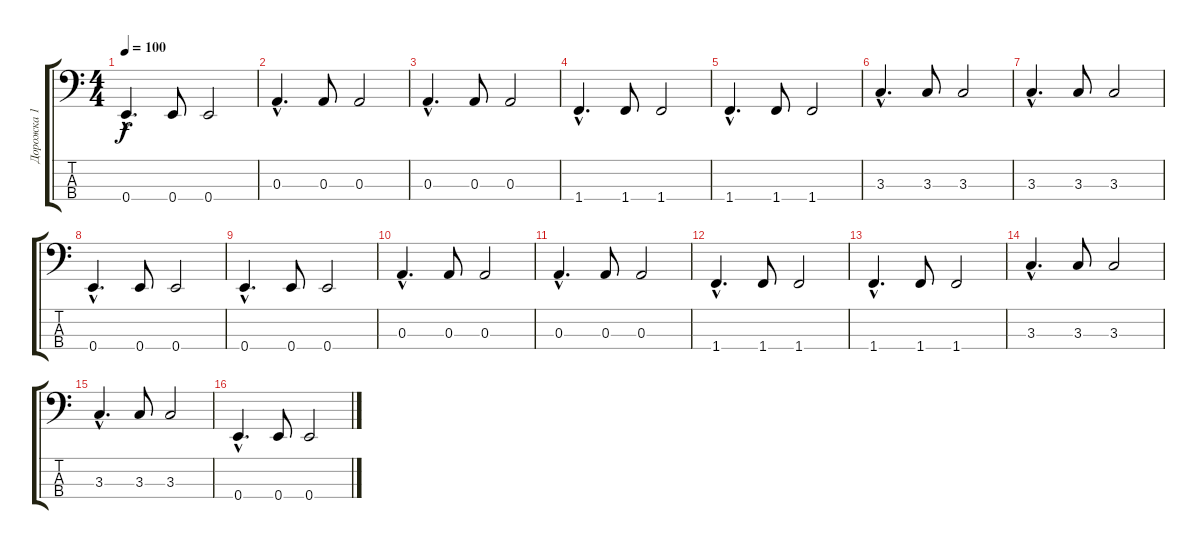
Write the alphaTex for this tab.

\track ("Дорожка 1" "Дорожка 1") {instrument electricbasspick}
\staff {score tabs}
\tuning (G2 D2 A1 E1) {hide}
\ts (4 4)
\tempo 100
\clef f4
\ks c
0.4{hac}.4{d dy f} 0.4.8 0.4.2 |
0.3{hac}.4{d} 0.3.8 0.3.2 |
0.3{hac}.4{d} 0.3.8 0.3.2 |
1.4{hac}.4{d} 1.4.8 1.4.2 |
1.4{hac}.4{d} 1.4.8 1.4.2 |
3.3{hac}.4{d} 3.3.8 3.3.2 |
3.3{hac}.4{d} 3.3.8 3.3.2 |
0.4{hac}.4{d} 0.4.8 0.4.2 |
0.4{hac}.4{d} 0.4.8 0.4.2 |
0.3{hac}.4{d} 0.3.8 0.3.2 |
0.3{hac}.4{d} 0.3.8 0.3.2 |
1.4{hac}.4{d} 1.4.8 1.4.2 |
1.4{hac}.4{d} 1.4.8 1.4.2 |
3.3{hac}.4{d} 3.3.8 3.3.2 |
3.3{hac}.4{d} 3.3.8 3.3.2 |
0.4{hac}.4{d} 0.4.8 0.4.2
